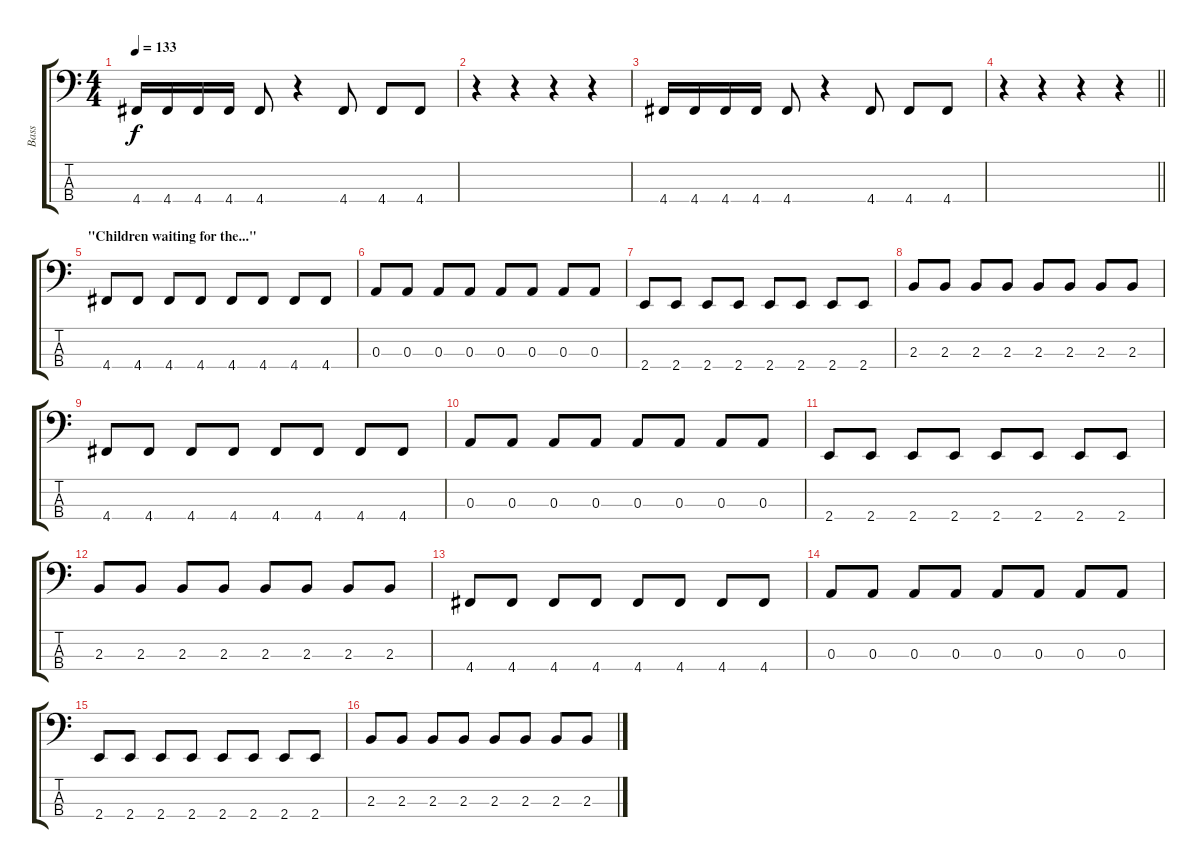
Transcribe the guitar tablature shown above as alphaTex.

\track ("Bass" "Bass") {instrument electricbasspick}
\staff {score tabs}
\tuning (G2 D2 A1 D1) {hide}
\ts (4 4)
\tempo 133
\clef f4
\ks c
4.4.16{dy f} 4.4.16 4.4.16 4.4.16 4.4.8 r.4 4.4.8 4.4.8 4.4.8 |
r.4 r.4 r.4 r.4 |
4.4.16 4.4.16 4.4.16 4.4.16 4.4.8 r.4 4.4.8 4.4.8 4.4.8 |
\barLineRight lightlight
r.4 r.4 r.4 r.4 |
\section ("" "\"Children waiting for the...\"")
4.4.8 4.4.8 4.4.8 4.4.8 4.4.8 4.4.8 4.4.8 4.4.8 |
0.3.8 0.3.8 0.3.8 0.3.8 0.3.8 0.3.8 0.3.8 0.3.8 |
2.4.8 2.4.8 2.4.8 2.4.8 2.4.8 2.4.8 2.4.8 2.4.8 |
2.3.8 2.3.8 2.3.8 2.3.8 2.3.8 2.3.8 2.3.8 2.3.8 |
4.4.8 4.4.8 4.4.8 4.4.8 4.4.8 4.4.8 4.4.8 4.4.8 |
0.3.8 0.3.8 0.3.8 0.3.8 0.3.8 0.3.8 0.3.8 0.3.8 |
2.4.8 2.4.8 2.4.8 2.4.8 2.4.8 2.4.8 2.4.8 2.4.8 |
2.3.8 2.3.8 2.3.8 2.3.8 2.3.8 2.3.8 2.3.8 2.3.8 |
4.4.8 4.4.8 4.4.8 4.4.8 4.4.8 4.4.8 4.4.8 4.4.8 |
0.3.8 0.3.8 0.3.8 0.3.8 0.3.8 0.3.8 0.3.8 0.3.8 |
2.4.8 2.4.8 2.4.8 2.4.8 2.4.8 2.4.8 2.4.8 2.4.8 |
2.3.8 2.3.8 2.3.8 2.3.8 2.3.8 2.3.8 2.3.8 2.3.8
